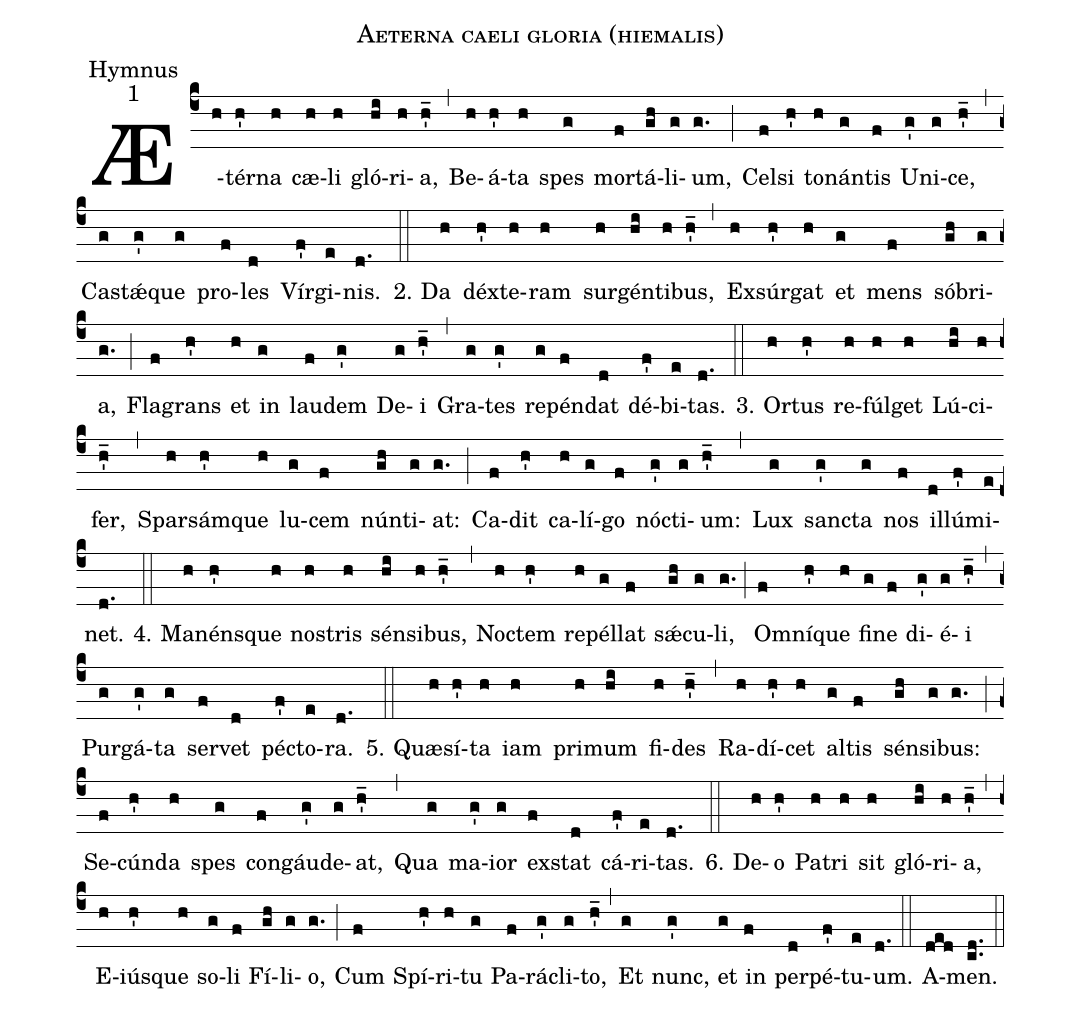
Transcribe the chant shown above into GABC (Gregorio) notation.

name:Aeterna caeli gloria (hiemalis);
office-part:Hymnus;
mode:1;
%%
(c4)Æ(h)tér(h')na(h) cæ(h)li(h) gló(hi)ri(h)a,(h'_) (,)
Be(h)á(h')ta(h) spes(g) mor(f)tá(gh)li(g)um,(g.) (;)
Cel(f)si(h') to(h)nán(g)tis(f) U(g')ni(g)ce,(h'_) (,)
Cas(g)tǽ(g')que(g) pro(f)les(d) Vír(f')gi(e)nis.(d.) (::)

2. Da(h) déx(h')te(h)ram(h) sur(h)gén(hi)ti(h)bus,(h'_) (,)
Ex(h)súr(h')gat(h) et(g) mens(f) só(gh)bri(g)a,(g.) (;)
Fla(f)grans(h') et(h) in(g) lau(f)dem(g') De(g)i(h'_) (,)
Gra(g)tes(g') re(g)pén(f)dat(d) dé(f')bi(e)tas.(d.) (::)

3. Or(h)tus(h') re(h)fúl(h)get(h) Lú(hi)ci(h)fer,(h'_) (,)
Spar(h)sám(h')que(h) lu(g)cem(f) nún(gh)ti(g)at:(g.) (;)
Ca(f)dit(h') ca(h)lí(g)go(f) nóc(g')ti(g)um:(h'_) (,)
Lux(g) sanc(g')ta(g) nos(f) il(d)lú(f')mi(e)net.(d.) (::)

4. Ma(h)néns(h')que(h) nos(h)tris(h) sén(hi)si(h)bus,(h'_) (,)
Noc(h)tem(h') re(h)pél(g)lat(f) sǽ(gh)cu(g)li,(g.) (;)
Om(f)ní(h')que(h) fi(g)ne(f) di(g')é(g)i(h'_) (,)
Pur(g)gá(g')ta(g) ser(f)vet(d) péc(f')to(e)ra.(d.) (::)

5. Quæ(h)sí(h')ta(h) iam(h) pri(h)mum(hi) fi(h)des(h'_) (,)
Ra(h)dí(h')cet(h) al(g)tis(f) sén(gh)si(g)bus:(g.) (;)
Se(f)cún(h')da(h) spes(g) con(f)gáu(g')de(g)at,(h'_) (,)
Qua(g) ma(g')ior(g) ex(f)stat(d) cá(f')ri(e)tas.(d.) (::)

6. De(h)o(h') Pa(h)tri(h) sit(h) gló(hi)ri(h)a,(h'_) (,)
E(h)iús(h')que(h) so(g)li(f) Fí(gh)li(g)o,(g.) (;)
Cum(f) Spí(h')ri(h)tu(g) Pa(f)rá(g')cli(g)to,(h'_) (,)
Et(g) nunc,(g') et(g) in(f) per(d)pé(f')tu(e)um.(d.) (::)
A(ded)men.(cd..) (::)
